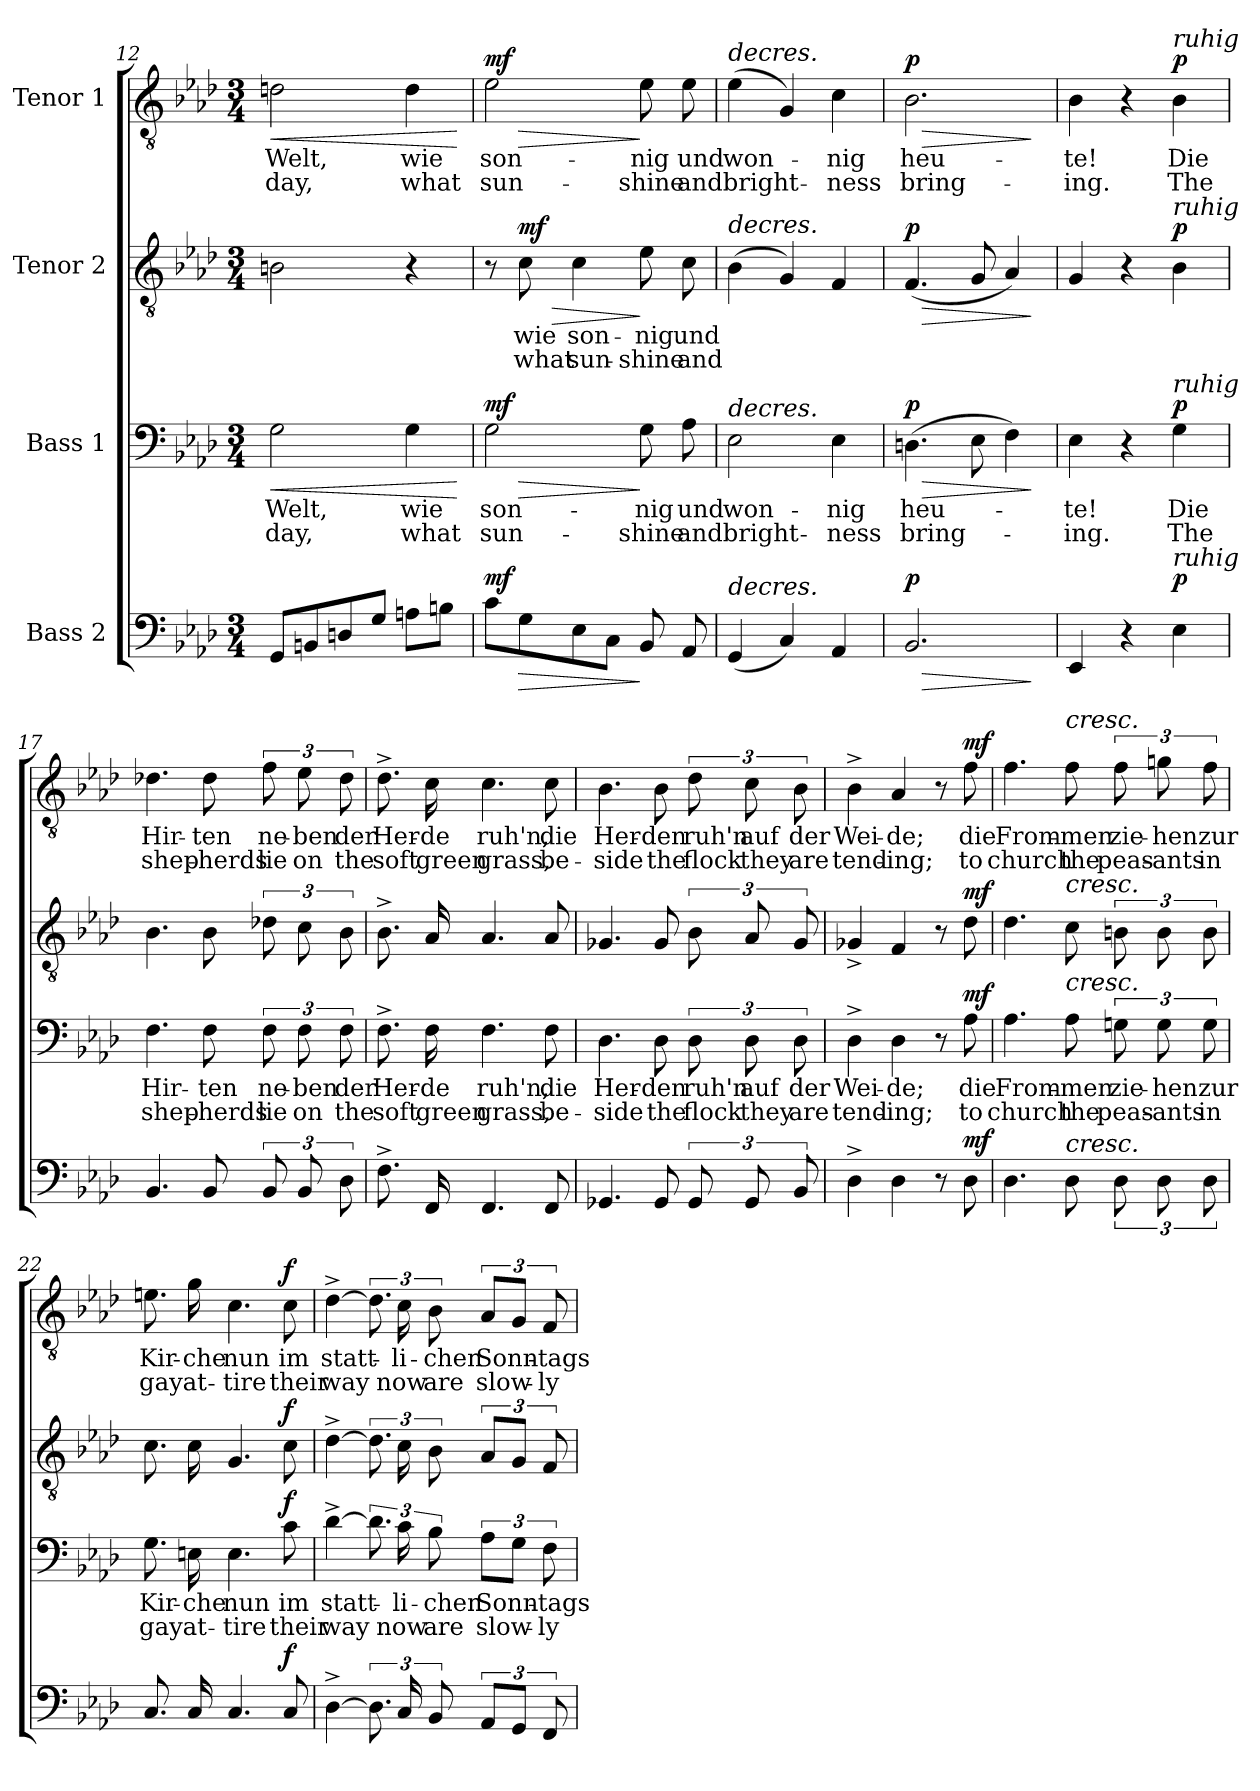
**kern	**dynam	**kern	**text	**text	**dynam	**kern	**text	**text	**dynam	**kern	**text	**text	**dynam
*part4	*part4	*part3	*part3	*part3	*part3	*part2	*part2	*part2	*part2	*part1	*part1	*part1	*part1
*staff4	*staff4	*staff3	*staff3	*staff3	*staff3	*staff2	*staff2	*staff2	*staff2	*staff1	*staff1	*staff1	*staff1
*I"Bass 2	*	*I"Bass 1	*	*	*	*I"Tenor 2	*	*	*	*I"Tenor 1	*	*	*
*clefF4	*	*clefF4	*	*	*	*clefGv2	*	*	*	*clefGv2	*	*	*
*k[b-e-a-d-]	*	*k[b-e-a-d-]	*	*	*	*k[b-e-a-d-]	*	*	*	*k[b-e-a-d-]	*	*	*
*M3/4	*	*M3/4	*	*	*	*M3/4	*	*	*	*M3/4	*	*	*
=12	=12	=12	=12	=12	=12	=12	=12	=12	=12	=12	=12	=12	=12
!	!	!	!	!	!LO:HP:b	!	!	!	!	!	!	!	!LO:HP:b
8GG/L	.	2G\	Welt,	day,	<	2Bn\	.	.	.	2dn\	Welt,	day,	<
8BBn/	.	.	.	.	.	.	.	.	.	.	.	.	.
8Dn/	.	.	.	.	.	.	.	.	.	.	.	.	.
8G/J	.	.	.	.	.	.	.	.	.	.	.	.	.
8An\L	.	4G\	wie	what	.	4r	.	.	.	4d\	wie	what	.
8Bn\J	.	.	.	.	.	.	.	.	.	.	.	.	.
.	.	.	.	.	[	.	.	.	.	.	.	.	[
=13	=13	=13	=13	=13	=13	=13	=13	=13	=13	=13	=13	=13	=13
!	!LO:HP:b	!	!	!	!LO:HP:b	!	!	!	!	!	!	!	!LO:HP:b
!	!LO:DY:n=1:a	!	!	!	!LO:DY:n=1:a	!	!	!	!	!	!	!	!LO:DY:n=1:a
8c\L	> mf	2G\	son-	sun-	> mf	8r	.	.	.	2e-\	son-	sun-	> mf
!	!	!	!	!	!	!	!	!	!LO:HP:b	!	!	!	!
!	!	!	!	!	!	!	!	!	!LO:DY:n=1:a	!	!	!	!
8G\	.	.	.	.	.	8c\	wie	what	> mf	.	.	.	.
8E-\	.	.	.	.	.	4c\	son-	sun-	.	.	.	.	.
8C\J	.	.	.	.	.	.	.	.	.	.	.	.	.
8BB-/	]	8G\	-nig	-shine	]	8e-\	-nig	-shine	]	8e-\	-nig	-shine	]
8AA-/	.	8A-\	und	and	.	8c\	und	and	.	8e-\	und	and	.
=14	=14	=14	=14	=14	=14	=14	=14	=14	=14	=14	=14	=14	=14
!	!	!	!	!	!	!	!	!	!	!LO:TX:a:i:t=decres.	!	!	!
!	!	!	!	!	!	!LO:TX:a:i:t=decres.	!	!	!	!	!	!	!
!	!	!LO:TX:a:i:t=decres.	!	!	!	!	!	!	!	!	!	!	!
!LO:TX:a:i:t=decres.	!	!	!	!	!	!	!	!	!	!	!	!	!
(4GG/	.	2E-\	won-	bright-	.	(4B-\	.	.	.	(4e-\	won-	bright-	.
4C/)	.	.	.	.	.	4G/)	.	.	.	4G/)	.	.	.
4AA-/	.	4E-\	-nig	-ness	.	4F/	.	.	.	4c\	-nig	-ness	.
=15	=15	=15	=15	=15	=15	=15	=15	=15	=15	=15	=15	=15	=15
!	!LO:HP:b	!	!	!	!LO:HP:b	!	!	!	!LO:HP:b	!	!	!	!LO:HP:b
!	!LO:DY:n=1:a	!	!	!	!LO:DY:n=1:a	!	!	!	!LO:DY:n=1:a	!	!	!	!LO:DY:n=1:a
2.BB-/	> p	(4.Dn\	heu-	bring-	> p	(4.F/	.	.	> p	2.B-\	heu-	bring-	> p
.	.	8E-\	.	.	.	8G/	.	.	.	.	.	.	.
.	.	4F\)	.	.	.	4A-/)	.	.	.	.	.	.	.
.	]	.	.	.	]	.	.	.	]	.	.	.	]
!!LO:LB:g=z
=16	=16	=16	=16	=16	=16	=16	=16	=16	=16	=16	=16	=16	=16
4EE-/	.	4E-\	-te!	ing.	.	4G/	.	.	.	4B-\	-te!	ing.	.
4r	.	4r	.	.	.	4r	.	.	.	4r	.	.	.
!	!	!	!	!	!	!	!	!	!	!LO:TX:a:i:t=ruhig	!	!	!
!	!	!	!	!	!	!LO:TX:a:i:t=ruhig	!	!	!	!	!	!	!
!	!	!LO:TX:a:i:t=ruhig	!	!	!	!	!	!	!	!	!	!	!
!LO:TX:a:i:t=ruhig	!	!	!	!	!	!	!	!	!	!	!	!	!
!	!LO:DY:a	!	!	!	!LO:DY:a	!	!	!	!LO:DY:a	!	!	!	!LO:DY:a
4E-\	p	4G\	Die	The	p	4B-\	.	.	p	4B-\	Die	The	p
=17	=17	=17	=17	=17	=17	=17	=17	=17	=17	=17	=17	=17	=17
4.BB-/	.	4.F\	Hir-	shep-	.	4.B-\	.	.	.	4.d-X\	Hir-	shep-	.
8BB-/	.	8F\	-ten	-herds	.	8B-\	.	.	.	8d-\	-ten	-herds	.
12BB-/	.	12F\	ne-	lie	.	12d-X\	.	.	.	12f\	ne-	lie	.
12BB-/	.	12F\	-ben	on	.	12c\	.	.	.	12e-\	-ben	on	.
12D-\	.	12F\	der	the	.	12B-\	.	.	.	12d-\	der	the	.
=18	=18	=18	=18	=18	=18	=18	=18	=18	=18	=18	=18	=18	=18
8.F^\	.	8.F^\	Her-	soft	.	8.B-^\	.	.	.	8.d-^\	Her-	soft	.
16FF/	.	16F\	-de	green	.	16A-/	.	.	.	16c\	-de	green	.
4.FF/	.	4.F\	ruh'n,	grass,	.	4.A-/	.	.	.	4.c\	ruh'n,	grass,	.
8FF/	.	8F\	die	be-	.	8A-/	.	.	.	8c\	die	be-	.
=19	=19	=19	=19	=19	=19	=19	=19	=19	=19	=19	=19	=19	=19
4.GG-X/	.	4.D-\	Her-	-side	.	4.G-X/	.	.	.	4.B-\	Her-	-side	.
8GG-/	.	8D-\	-den	the	.	8G-/	.	.	.	8B-\	-den	the	.
12GG-/	.	12D-\	ruh'n	flock	.	12B-\	.	.	.	12d-\	ruh'n	flock	.
12GG-/	.	12D-\	auf	they	.	12A-/	.	.	.	12c\	auf	they	.
12BB-/	.	12D-\	der	are	.	12G-/	.	.	.	12B-\	der	are	.
=20	=20	=20	=20	=20	=20	=20	=20	=20	=20	=20	=20	=20	=20
4D-^\	.	4D-^\	Wei-	tend-	.	4G-X^/	.	.	.	4B-^\	Wei-	tend-	.
4D-\	.	4D-\	-de;	-ing;	.	4F/	.	.	.	4A-/	-de;	-ing;	.
8r	.	8r	.	.	.	8r	.	.	.	8r	.	.	.
!	!LO:DY:a	!	!	!	!LO:DY:a	!	!	!	!LO:DY:a	!	!	!	!LO:DY:a
8D-\	mf	8A-\	die	to	mf	8d-\	.	.	mf	8f\	die	to	mf
!!LO:LB:g=z
=21	=21	=21	=21	=21	=21	=21	=21	=21	=21	=21	=21	=21	=21
4.D-\	.	4.A-\	From-	church	.	4.d-\	.	.	.	4.f\	From-	church	.
!	!	!	!	!	!	!	!	!	!	!LO:TX:a:i:t=cresc.	!	!	!
!	!	!	!	!	!	!LO:TX:a:i:t=cresc.	!	!	!	!	!	!	!
!	!	!LO:TX:a:i:t=cresc.	!	!	!	!	!	!	!	!	!	!	!
!LO:TX:a:i:t=cresc.	!	!	!	!	!	!	!	!	!	!	!	!	!
8D-\	.	8A-\	-men	the	.	8c\	.	.	.	8f\	-men	the	.
12D-\	.	12Gn\	zie-	peas-	.	12Bn\	.	.	.	12f\	zie-	peas-	.
12D-\	.	12G\	-hen	-ants	.	12B\	.	.	.	12gn\	-hen	-ants	.
12D-\	.	12G\	zur	in	.	12B\	.	.	.	12f\	zur	in	.
=22	=22	=22	=22	=22	=22	=22	=22	=22	=22	=22	=22	=22	=22
8.C/	.	8.G\	Kir-	gay	.	8.c\	.	.	.	8.en\	Kir-	gay	.
16C/	.	16En\	-che	at-	.	16c\	.	.	.	16g\	-che	at-	.
4.C/	.	4.E\	nun	-tire	.	4.G/	.	.	.	4.c\	nun	-tire	.
!	!LO:DY:a	!	!	!	!LO:DY:a	!	!	!	!LO:DY:a	!	!	!	!LO:DY:a
8C/	f	8c\	im	their	f	8c\	.	.	f	8c\	im	their	f
=23	=23	=23	=23	=23	=23	=23	=23	=23	=23	=23	=23	=23	=23
[4D-^\	.	[4d-^\	statt-	way	.	[4d-^\	.	.	.	[4d-^\	statt-	way	.
12.D-\]	.	12.d-\]	.	.	.	12.d-\]	.	.	.	12.d-\]	.	.	.
24C/	.	24c\	-li-	now	.	24c\	.	.	.	24c\	-li-	now	.
12BB-/	.	12B-\	-chen	are	.	12B-\	.	.	.	12B-\	-chen	are	.
12AA-/L	.	12A-\L	Sonn-	slow-	.	12A-/L	.	.	.	12A-/L	Sonn-	slow-	.
12GG/J	.	12G\J	.	.	.	12G/J	.	.	.	12G/J	.	.	.
12FF/	.	12F\	-tags-	-ly	.	12F/	.	.	.	12F/	-tags-	-ly	.
=	=	=	=	=	=	=	=	=	=	=	=	=	=
*-	*-	*-	*-	*-	*-	*-	*-	*-	*-	*-	*-	*-	*-
